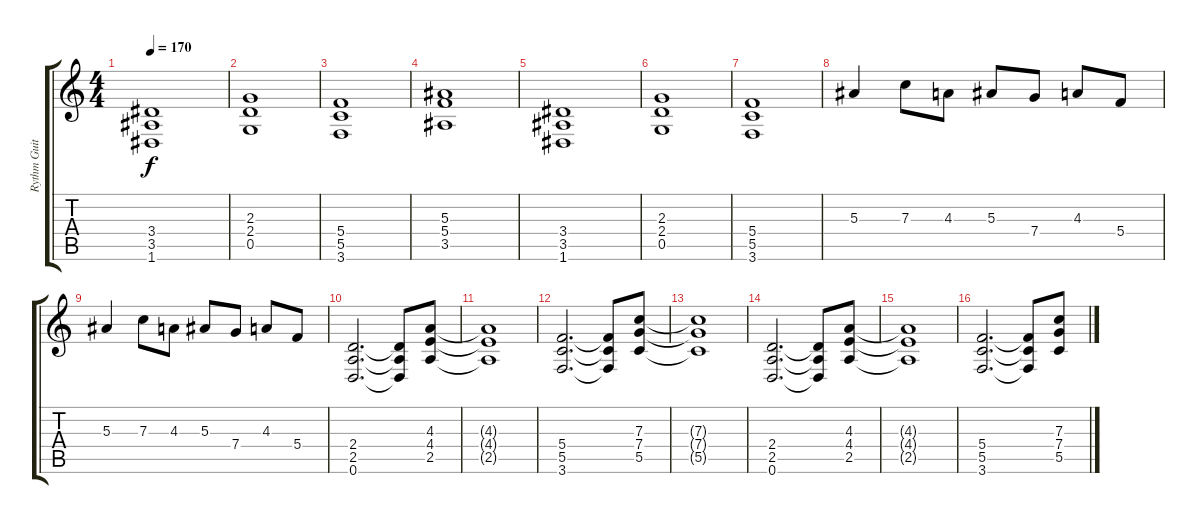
\track ("Rythm Guitar" "Rythm Guit") {instrument distortionguitar}
\staff {score tabs}
\tuning (D4 A3 F3 C3 G2 D2) {hide}
\ts (4 4)
\tempo 170
\clef g2
\ks c
(3.4 3.5 1.6).1{dy f} |
(2.3 2.4 0.5).1 |
(5.4 5.5 3.6).1 |
(5.3 5.4 3.5).1 |
(3.4 3.5 1.6).1 |
(2.3 2.4 0.5).1 |
(5.4 5.5 3.6).1 |
5.3.4 7.3.8 4.3.8 5.3.8 7.4.8 4.3.8 5.4.8 |
5.3.4 7.3.8 4.3.8 5.3.8 7.4.8 4.3.8 5.4.8 |
(2.4 2.5 0.6).2{d} (2.4{t} 2.5{t} 0.6{t}).8 (4.3 4.4 2.5).8 |
(4.3{t} 4.4{t} 2.5{t}).1 |
(5.4 5.5 3.6).2{d} (5.4{t} 5.5{t} 3.6{t}).8 (7.3 7.4 5.5).8 |
(7.3{t} 7.4{t} 5.5{t}).1 |
(2.4 2.5 0.6).2{d} (2.4{t} 2.5{t} 0.6{t}).8 (4.3 4.4 2.5).8 |
(4.3{t} 4.4{t} 2.5{t}).1 |
(5.4 5.5 3.6).2{d} (5.4{t} 5.5{t} 3.6{t}).8 (7.3 7.4 5.5).8
